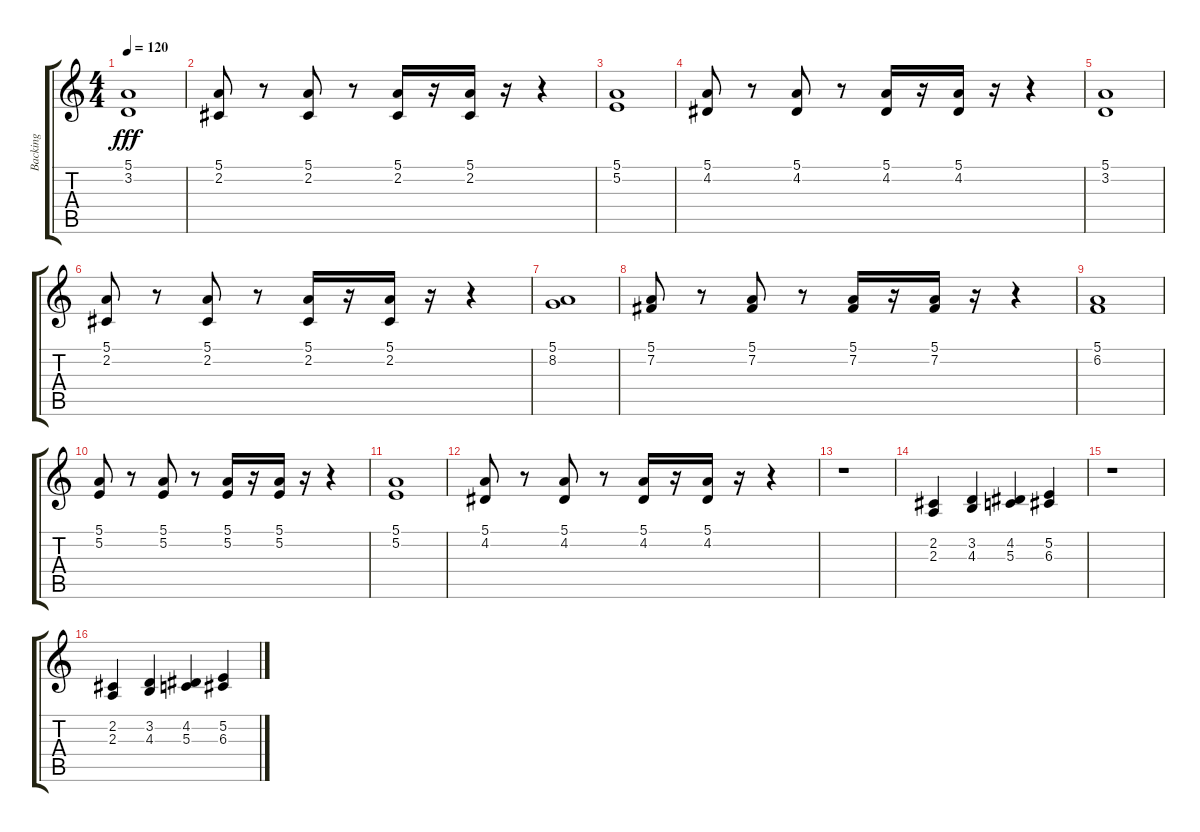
\track ("Backing" "Backing") {instrument choiraahs}
\staff {score tabs}
\tuning (E4 B3 G3 D3 A2 E2) {hide}
\ts (4 4)
\tempo 120
\clef g2
\ks c
(5.1 3.2).1{dy fff} |
(5.1 2.2).8 r.8 (5.1 2.2).8 r.8 (5.1 2.2).16 r.16 (5.1 2.2).16 r.16 r.4 |
(5.1 5.2).1 |
(5.1 4.2).8 r.8 (5.1 4.2).8 r.8 (5.1 4.2).16 r.16 (5.1 4.2).16 r.16 r.4 |
(5.1 3.2).1 |
(5.1 2.2).8 r.8 (5.1 2.2).8 r.8 (5.1 2.2).16 r.16 (5.1 2.2).16 r.16 r.4 |
(5.1 8.2).1 |
(5.1 7.2).8 r.8 (5.1 7.2).8 r.8 (5.1 7.2).16 r.16 (5.1 7.2).16 r.16 r.4 |
(5.1 6.2).1 |
(5.1 5.2).8 r.8 (5.1 5.2).8 r.8 (5.1 5.2).16 r.16 (5.1 5.2).16 r.16 r.4 |
(5.1 5.2).1 |
(5.1 4.2).8 r.8 (5.1 4.2).8 r.8 (5.1 4.2).16 r.16 (5.1 4.2).16 r.16 r.4 |
r.1 |
(2.2 2.3).4 (3.2 4.3).4 (4.2 5.3).4 (5.2 6.3).4 |
r.1 |
(2.2 2.3).4 (3.2 4.3).4 (4.2 5.3).4 (5.2 6.3).4
